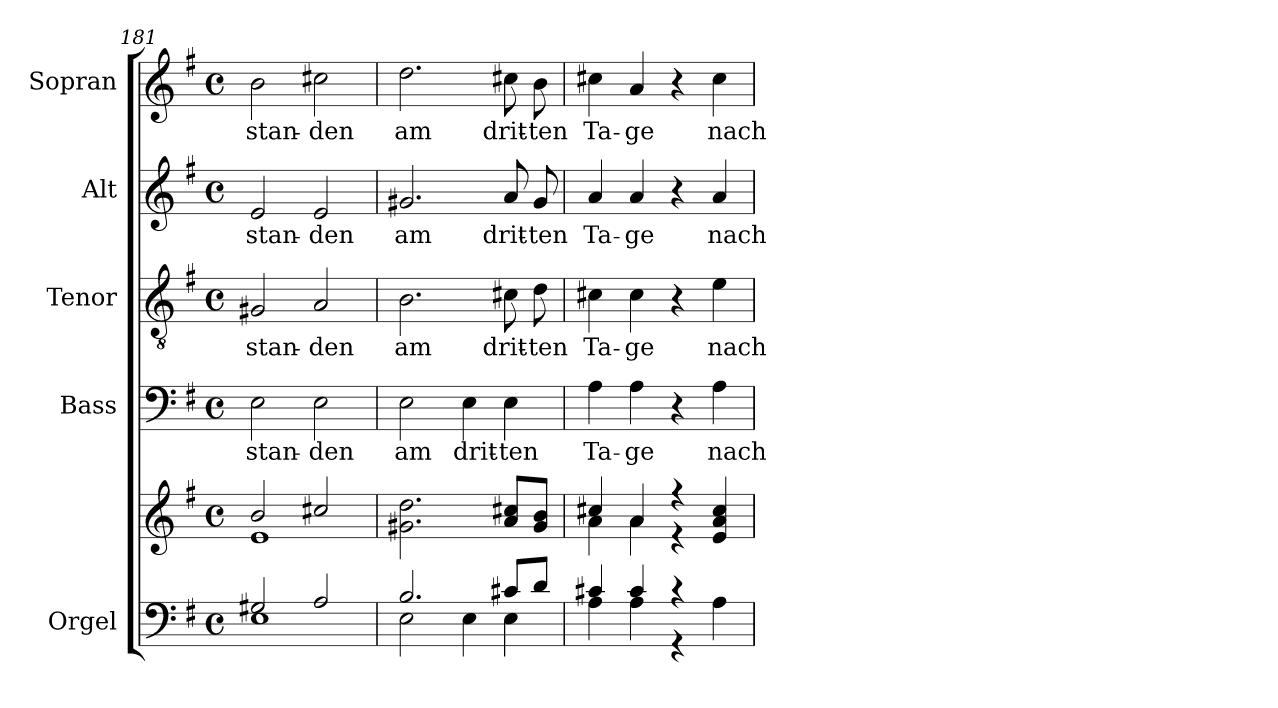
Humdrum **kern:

**kern	**kern	**kern	**text	**kern	**text	**kern	**text	**kern	**text
*part5	*part5	*part4	*part4	*part3	*part3	*part2	*part2	*part1	*part1
*staff6	*staff5	*staff4	*staff4	*staff3	*staff3	*staff2	*staff2	*staff1	*staff1
*I"Orgel	*	*I"Bass	*	*I"Tenor	*	*I"Alt	*	*I"Sopran	*
*I'Org.	*	*I'B.	*	*I'T.	*	*I'A.	*	*I'S.	*
*clefF4	*clefG2	*clefF4	*	*clefGv2	*	*clefG2	*	*clefG2	*
*k[f#]	*k[f#]	*k[f#]	*	*k[f#]	*	*k[f#]	*	*k[f#]	*
*G:	*G:	*G:	*	*G:	*	*G:	*	*G:	*
*M4/4	*M4/4	*M4/4	*	*M4/4	*	*M4/4	*	*M4/4	*
*met(c)	*met(c)	*met(c)	*	*met(c)	*	*met(c)	*	*met(c)	*
=181	=181	=181	=181	=181	=181	=181	=181	=181	=181
*^	*^	*	*	*	*	*	*	*	*
2G#X/	1E	2b/	1e	2E\	-stan-	2G#X/	-stan-	2e/	-stan-	2b\	-stan-
2A/	.	2cc#X/	.	2E\	-den	2A/	-den	2e/	-den	2cc#X\	-den
*	*	*v	*v	*	*	*	*	*	*	*	*
=182	=182	=182	=182	=182	=182	=182	=182	=182	=182	=182
2.B/	2E\	2.g#X\ 2.dd\	2E\	am	2.B\	am	2.g#X/	am	2.dd\	am
.	4E\	.	4E\	drit-	.	.	.	.	.	.
8c#X/L	4E\	8a/ 8cc#X/L	4E\	-ten	8c#X\	drit-	8a/	drit-	8cc#X\	drit-
8d/J	.	8g#/ 8b/J	.	.	8d\	-ten	8g#/	-ten	8b\	-ten
=183	=183	=183	=183	=183	=183	=183	=183	=183	=183	=183
*	*	*^	*	*	*	*	*	*	*	*
4c#X/	4A\	4cc#X/	4a\	4A\	Ta-	4c#X\	Ta-	4a/	Ta-	4cc#X\	Ta-
4c#/	4A\	4a/	4a\	4A\	-ge	4c#\	-ge	4a/	-ge	4a/	-ge
4r	4r	4r	4r	4r	.	4r	.	4r	.	4r	.
4A\	4ryy	4e/ 4a/ 4cc#/	4ryy	4A\	nach	4e\	nach	4a/	nach	4cc#\	nach
*v	*v	*	*	*	*	*	*	*	*	*	*
*	*v	*v	*	*	*	*	*	*	*	*
=	=	=	=	=	=	=	=	=	=
*-	*-	*-	*-	*-	*-	*-	*-	*-	*-
